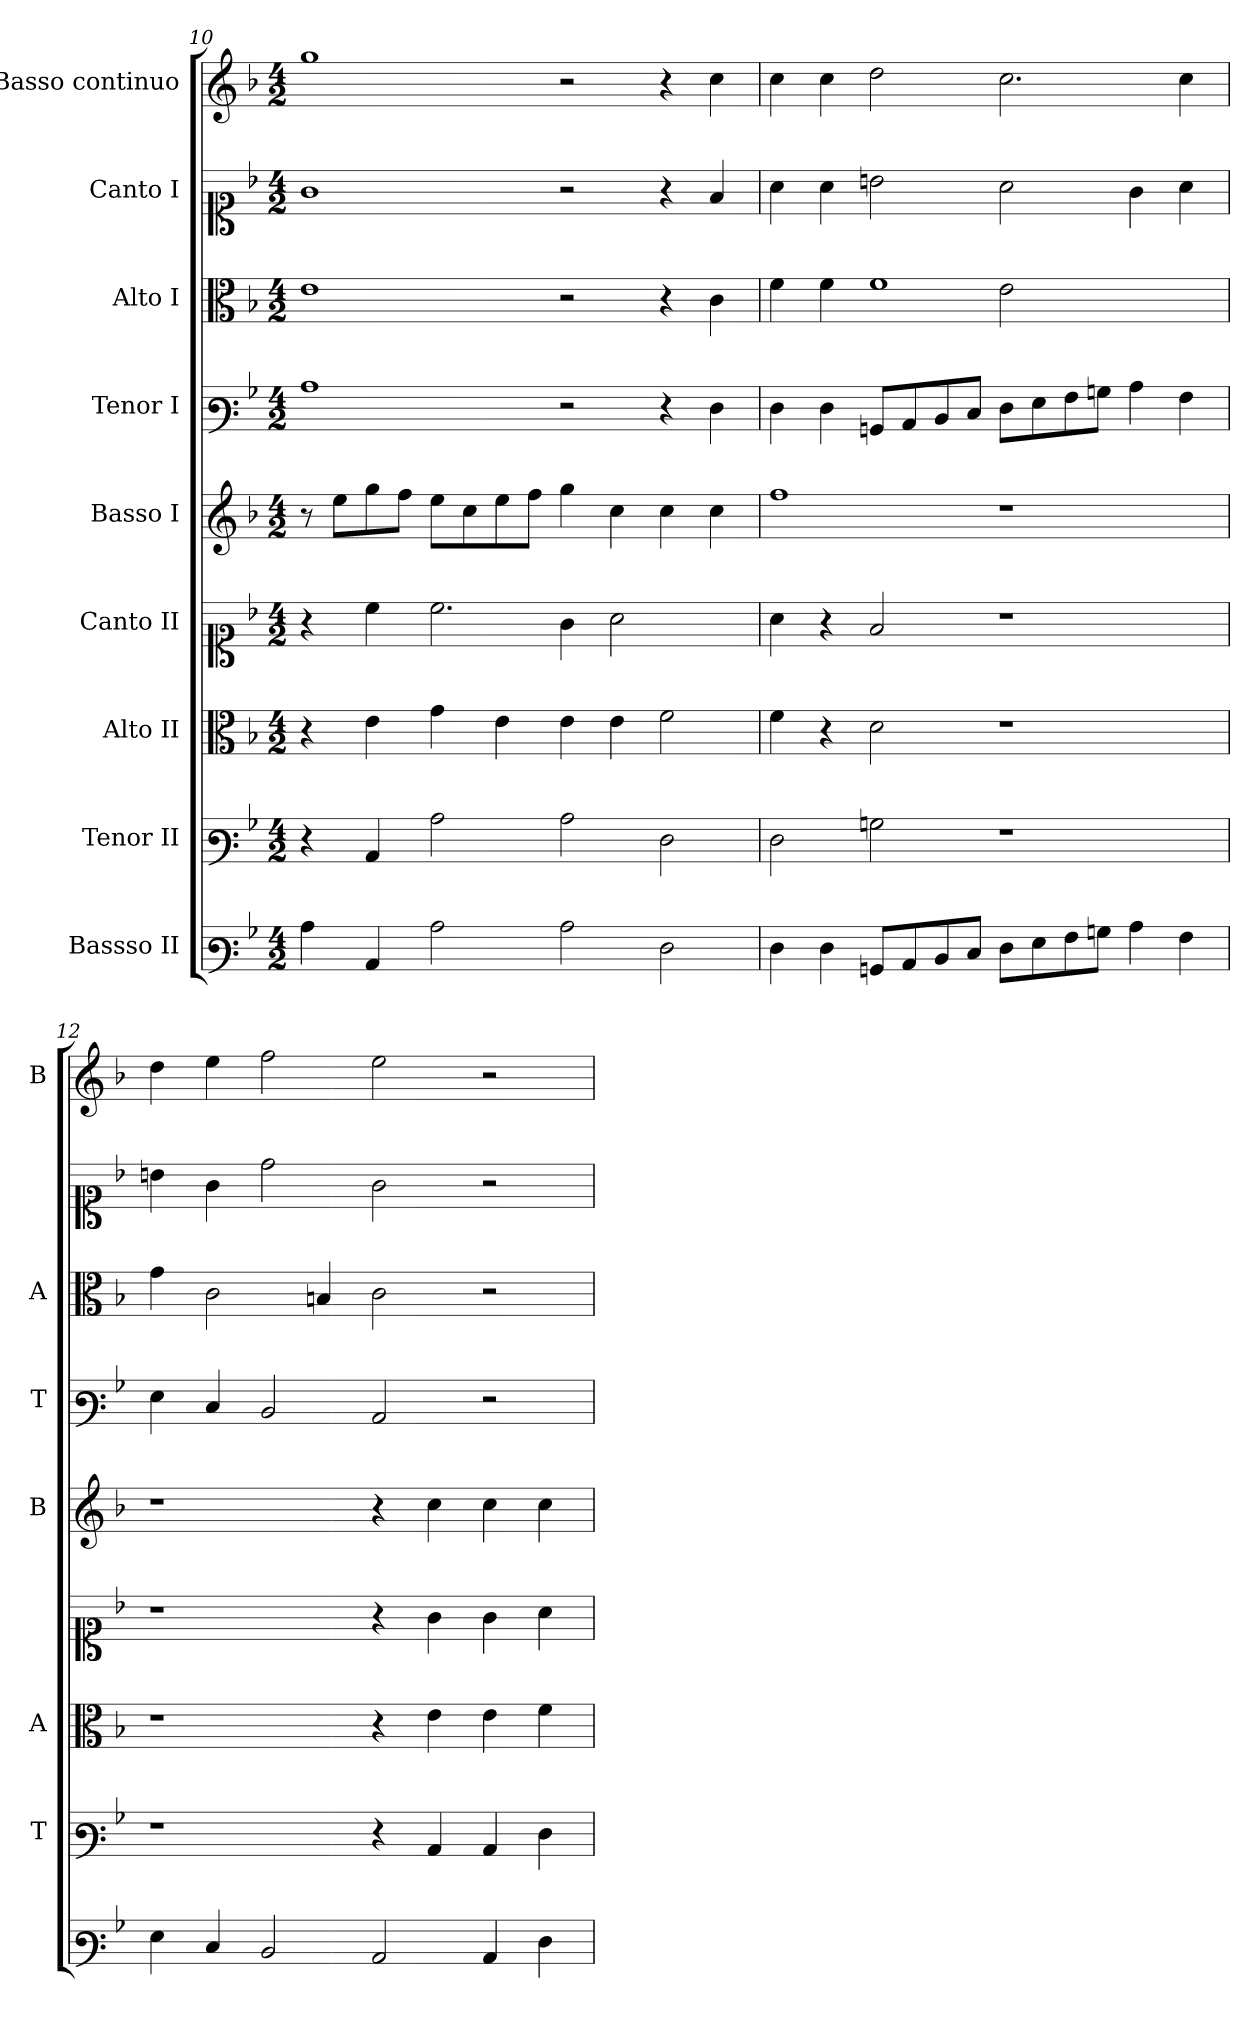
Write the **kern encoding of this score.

**kern	**kern	**kern	**kern	**kern	**kern	**kern	**kern	**kern
*part9	*part8	*part7	*part6	*part5	*part4	*part3	*part2	*part1
*staff9	*staff8	*staff7	*staff6	*staff5	*staff4	*staff3	*staff2	*staff1
*I"Bassso II	*I"Tenor II	*I"Alto II	*I"Canto II	*I"Basso I	*I"Tenor I	*I"Alto I	*I"Canto I	*I"Basso continuo
*	*I'T	*I'A	*	*I'B	*I'T	*I'A	*	*I'B
*clefF3	*clefF3	*clefC3	*clefC1	*clefG2	*clefF3	*clefC3	*clefC1	*clefG2
*k[b-]	*k[b-]	*k[b-]	*k[b-]	*k[b-]	*k[b-]	*k[b-]	*k[b-]	*k[b-]
*F:	*F:	*F:	*F:	*F:	*F:	*F:	*F:	*F:
*M4/2	*M4/2	*M4/2	*M4/2	*M4/2	*M4/2	*M4/2	*M4/2	*M4/2
=10	=10	=10	=10	=10	=10	=10	=10	=10
4c	4r	4r	4r	8r	1c	1e	1g	1gg
.	.	.	.	8eeL	.	.	.	.
4C	4C	4e	4cc	8gg	.	.	.	.
.	.	.	.	8ffJ	.	.	.	.
!	!	!	!LO:N:vis=2.	!	!	!	!	!
2c	2c	4g	2cc	8eeL	.	.	.	.
.	.	.	.	8cc	.	.	.	.
.	.	4e	.	8ee	.	.	.	.
.	.	.	.	8ffJ	.	.	.	.
2c	2c	4e	4g	4gg	2r	2r	2r	2r
.	.	4e	2a	4cc	.	.	.	.
2F	2F	2f	.	4cc	4r	4r	4r	4r
.	.	.	4ryy	4cc	4F	4c	4f	4cc
!!LO:PB:g=z
=11	=11	=11	=11	=11	=11	=11	=11	=11
4F	2F	4f	4a	1ff	4F	4f	4a	4cc
4F	.	4r	4r	.	4F	4f	4a	4cc
!	!	!	!	!	!	!LO:N:vis=1	!	!
8BBnL	2Bn	2d	2f	.	8BBnL	2f	2bn	2dd
8C	.	.	.	.	8C	.	.	.
8D	.	.	.	.	8D	.	.	.
8EJ	.	.	.	.	8EJ	.	.	.
8FL	1r	1r	1r	1r	8FL	2e	2a	2.cc
8G	.	.	.	.	8G	.	.	.
8A	.	.	.	.	8A	.	.	.
8BnJ	.	.	.	.	8BnJ	.	.	.
4c	.	.	.	.	4c	2ryy	4g	.
4A	.	.	.	.	4A	.	4a	4cc
=12	=12	=12	=12	=12	=12	=12	=12	=12
4G	1r	1r	1r	1r	4G	4g	4bn	4dd
4E	.	.	.	.	4E	2c	4g	4ee
2D	.	.	.	.	2D	.	2dd	2ff
.	.	.	.	.	.	4Bn	.	.
2C	4r	4r	4r	4r	2C	2c	2g	2ee
.	4C	4e	4g	4cc	.	.	.	.
4C	4C	4e	4g	4cc	2r	2r	2r	2r
4F	4F	4f	4a	4cc	.	.	.	.
=	=	=	=	=	=	=	=	=
*-	*-	*-	*-	*-	*-	*-	*-	*-
